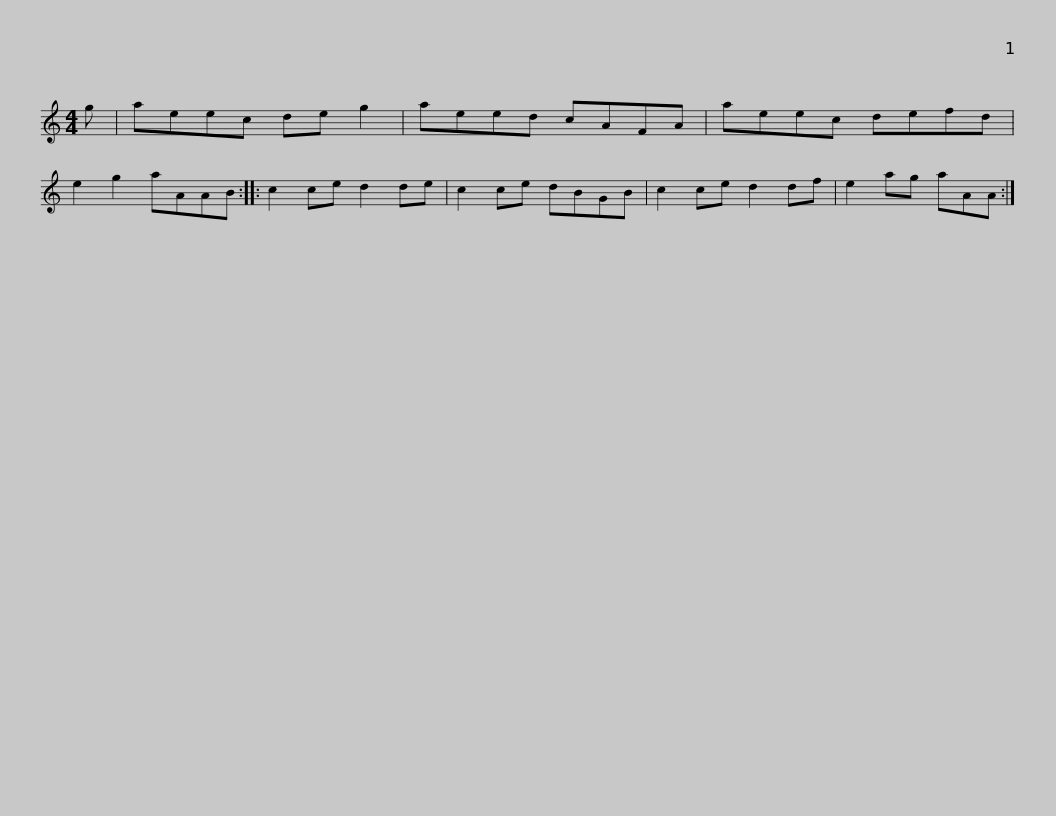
X:1
L:1/8
M:4/4
I:linebreak $
K:C
V:1 treble
V:1
 g | aeec de g2 | aeed cAFA | aeec defd | e2 g2 aAAB :: %5
 c2 ce d2 de | c2 ce dBGB |$ c2 ce d2 df | e2 ag aAA :| %9
